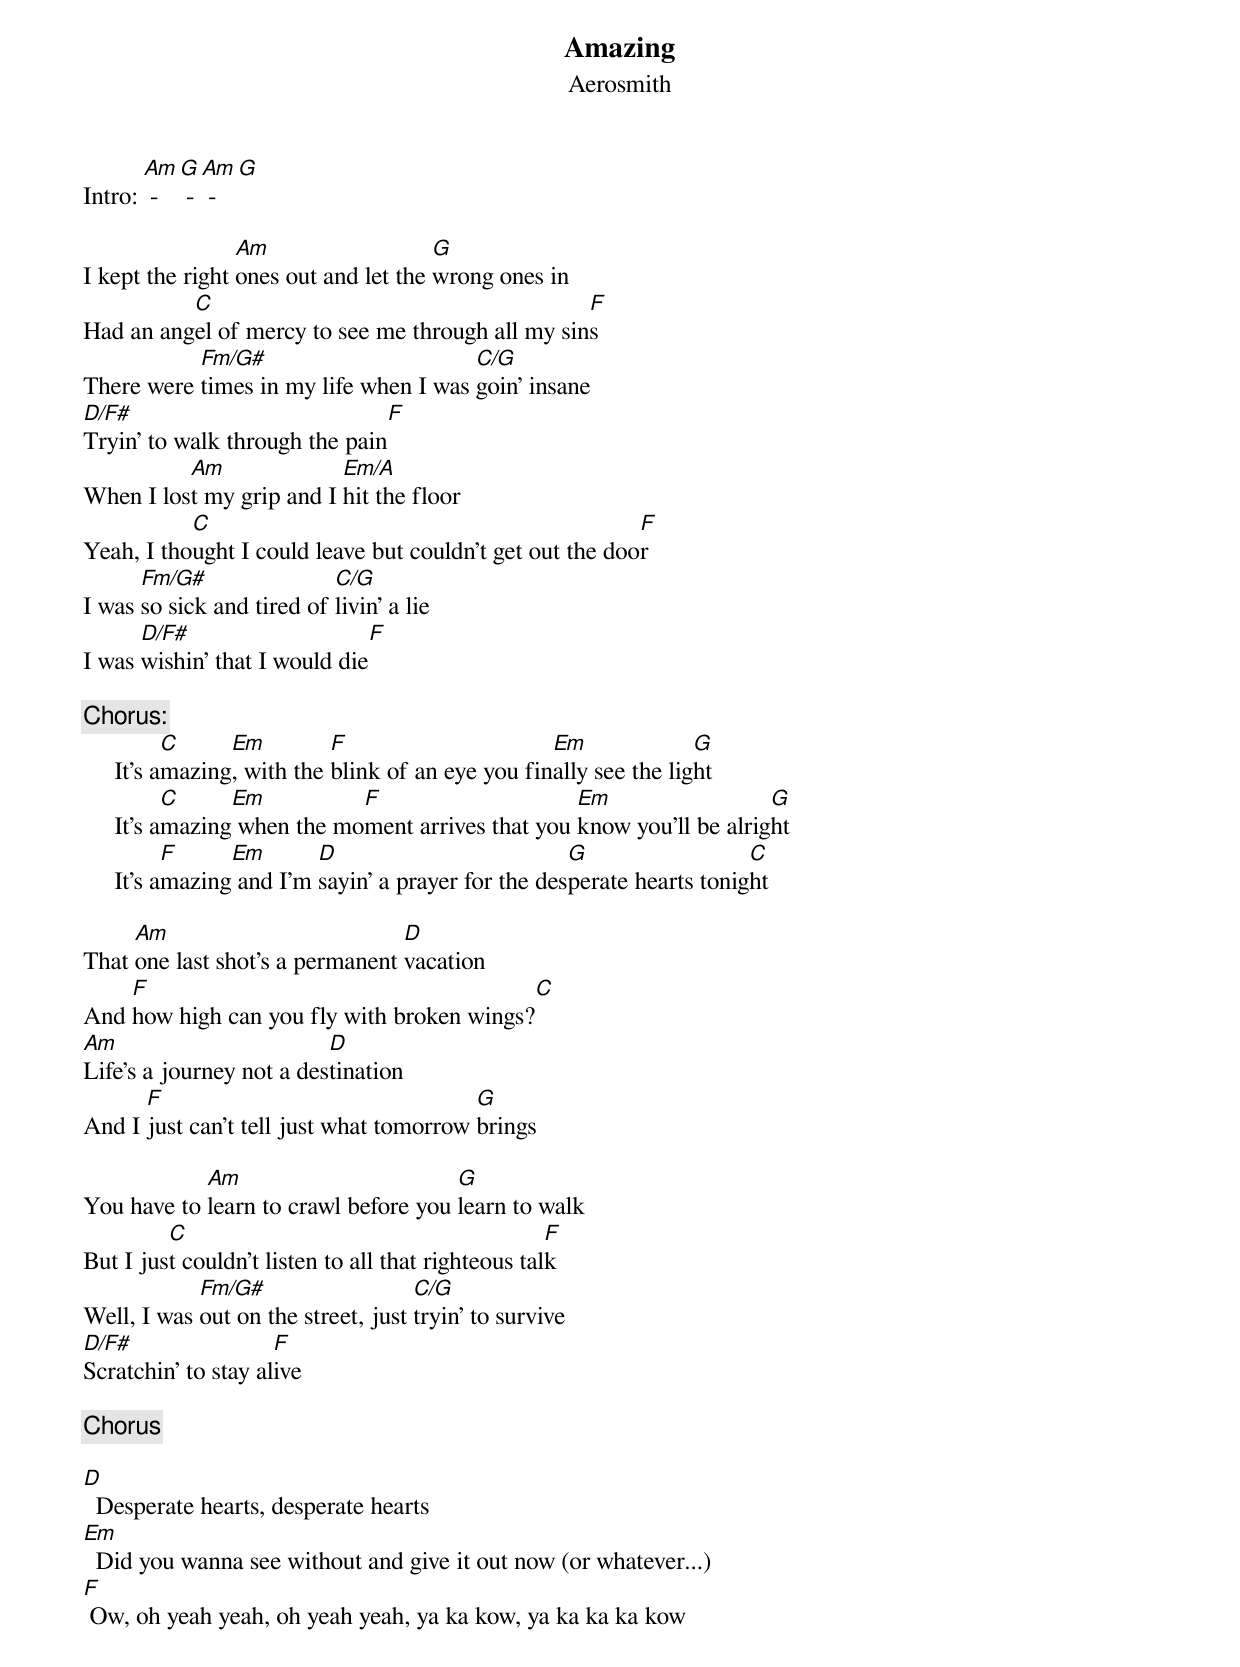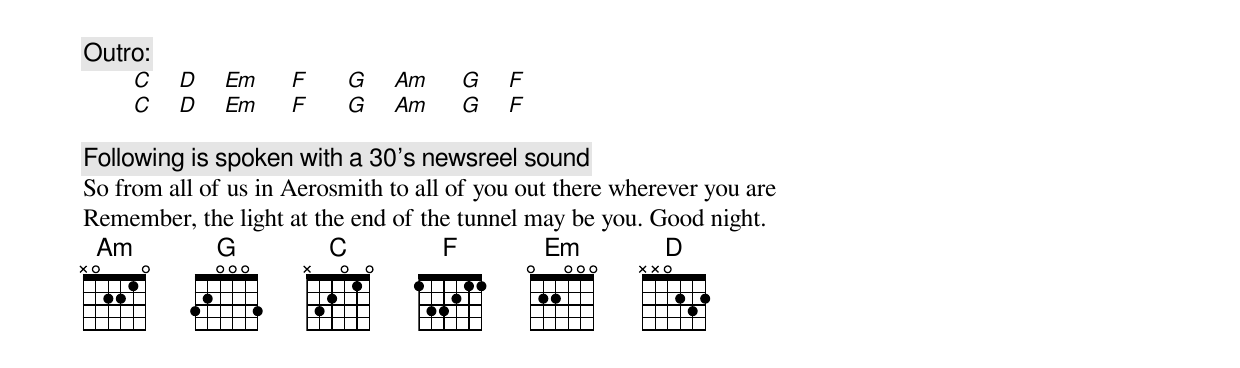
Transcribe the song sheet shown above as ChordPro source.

{t:Amazing}
{st:Aerosmith}
Intro: [Am] - [G] - [Am] - [G]

I kept the right [Am]ones out and let the [G]wrong ones in
Had an ang[C]el of mercy to see me through all my sin[F]s
There were [Fm/G#]times in my life when I was [C/G]goin' insane
[D/F#]Tryin' to walk through the pain[F]
When I los[Am]t my grip and I [Em/A]hit the floor
Yeah, I tho[C]ught I could leave but couldn't get out the doo[F]r
I was [Fm/G#]so sick and tired of [C/G]livin' a lie
I was [D/F#]wishin' that I would die[F]

{c:Chorus:}
     It's a[C]mazing[Em], with the [F]blink of an eye you fin[Em]ally see the lig[G]ht
     It's a[C]mazing[Em] when the mo[F]ment arrives that you [Em]know you'll be alrig[G]ht
     It's a[F]mazing[Em] and I'm [D]sayin' a prayer for the des[G]perate hearts tonig[C]ht

That [Am]one last shot's a permanent [D]vacation
And [F]how high can you fly with broken wings?[C]
[Am]Life's a journey not a des[D]tination
And I [F]just can't tell just what tomorrow [G]brings

You have to [Am]learn to crawl before you [G]learn to walk
But I jus[C]t couldn't listen to all that righteous tal[F]k
Well, I was [Fm/G#]out on the street, just [C/G]tryin' to survive
[D/F#]Scratchin' to stay al[F]ive

{c:Chorus}

[D]  Desperate hearts, desperate hearts
[Em]  Did you wanna see without and give it out now (or whatever...)
[F] Ow, oh yeah yeah, oh yeah yeah, ya ka kow, ya ka ka ka kow

{c:Outro:}
        [C]    [D]    [Em]     [F]      [G]    [Am]     [G]    [F]
        [C]    [D]    [Em]     [F]      [G]    [Am]     [G]    [F]

{c:Following is spoken with a 30's newsreel sound}
So from all of us in Aerosmith to all of you out there wherever you are
Remember, the light at the end of the tunnel may be you. Good night.
